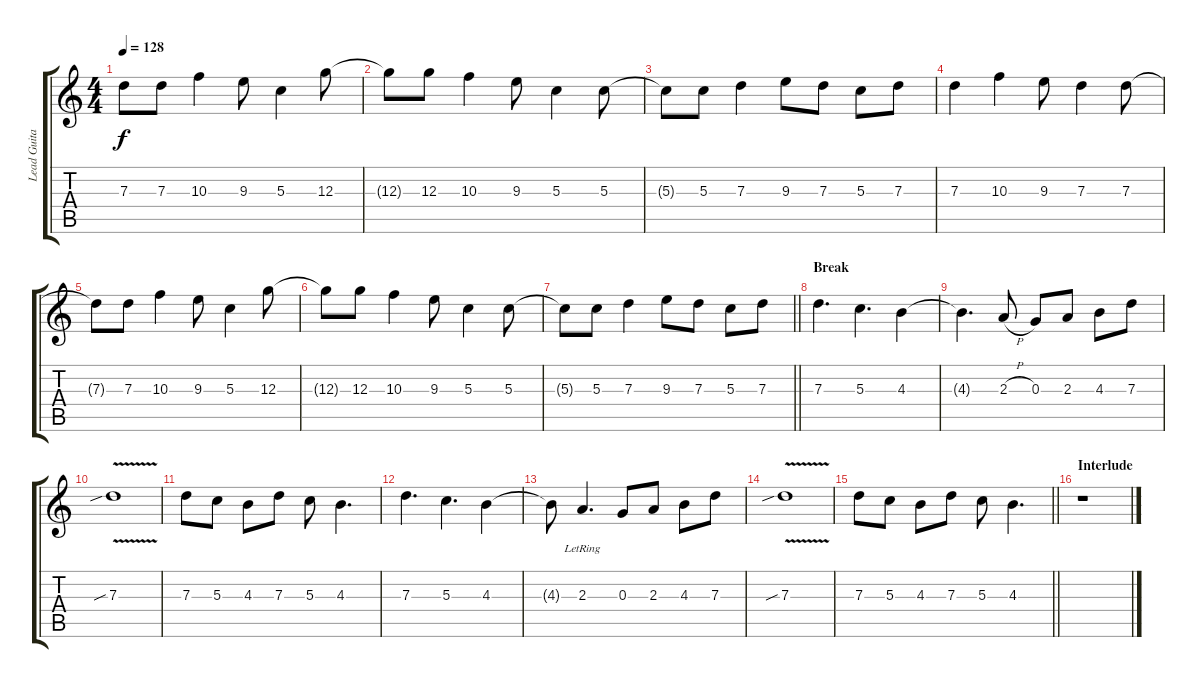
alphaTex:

\track ("Lead Guitar" "Lead Guita") {instrument distortionguitar}
\staff {score tabs}
\tuning (E4 B3 G3 D3 A2 E2) {hide}
\ts (4 4)
\tempo 128
\clef g2
\ks c
7.3{t}.8{dy f} 7.3.8 10.3.4 9.3.8 5.3.4 12.3.8 |
12.3{t}.8 12.3.8 10.3.4 9.3.8 5.3.4 5.3.8 |
5.3{t}.8 5.3.8 7.3.4 9.3.8 7.3.8 5.3.8 7.3.8 |
7.3.4 10.3.4 9.3.8 7.3.4 7.3.8 |
7.3{t}.8 7.3.8 10.3.4 9.3.8 5.3.4 12.3.8 |
12.3{t}.8 12.3.8 10.3.4 9.3.8 5.3.4 5.3.8 |
\barLineRight lightlight
5.3{t}.8 5.3.8 7.3.4 9.3.8 7.3.8 5.3.8 7.3.8 |
\section ("" "Break")
7.3.4{d} 5.3.4{d} 4.3.4 |
4.3{t}.4{d} 2.3{h}.8 0.3.8 2.3.8 4.3.8 7.3.8 |
7.3{v sib}.1 |
7.3.8 5.3.8 4.3.8 7.3.8 5.3.8 4.3.4{d} |
7.3.4{d} 5.3.4{d} 4.3.4 |
4.3{t}.8 2.3{lr}.4{d} 0.3.8 2.3.8 4.3.8 7.3.8 |
7.3{v sib}.1 |
\barLineRight lightlight
7.3.8 5.3.8 4.3.8 7.3.8 5.3.8 4.3.4{d} |
\section ("" "Interlude")
r.1
